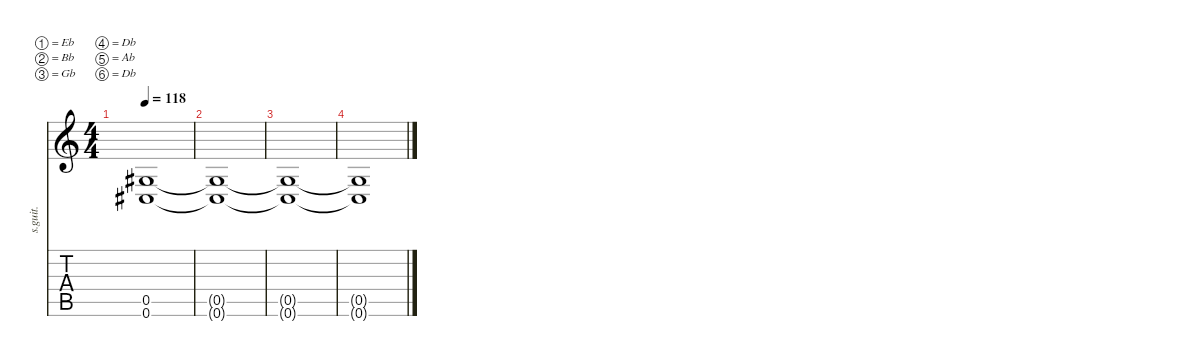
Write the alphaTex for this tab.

\defaultSystemsLayout 4
\hideDynamics
\bracketExtendMode nobrackets
\track ("Rhythm [Zacky Vengeance]" "s.guit.") {instrument distortionguitar}
\staff {score tabs}
\tuning (Eb4 Bb3 Gb3 Db3 Ab2 Db2)
\ts (4 4)
\tempo 118
\clef g2
\ks c
(0.5{t acc #} 0.6{t acc #}).1{lyrics (0 "") lyrics (1 "") lyrics (2 "") lyrics (3 "") lyrics (4 "") dy f} |
(0.5{t acc #} 0.6{t acc #}).1{lyrics (0 "") lyrics (1 "") lyrics (2 "") lyrics (3 "") lyrics (4 "")} |
(0.5{t acc #} 0.6{t acc #}).1{lyrics (0 "") lyrics (1 "") lyrics (2 "") lyrics (3 "") lyrics (4 "")} |
(0.5{t acc #} 0.6{t acc #}).1{lyrics (0 "") lyrics (1 "") lyrics (2 "") lyrics (3 "") lyrics (4 "")}
